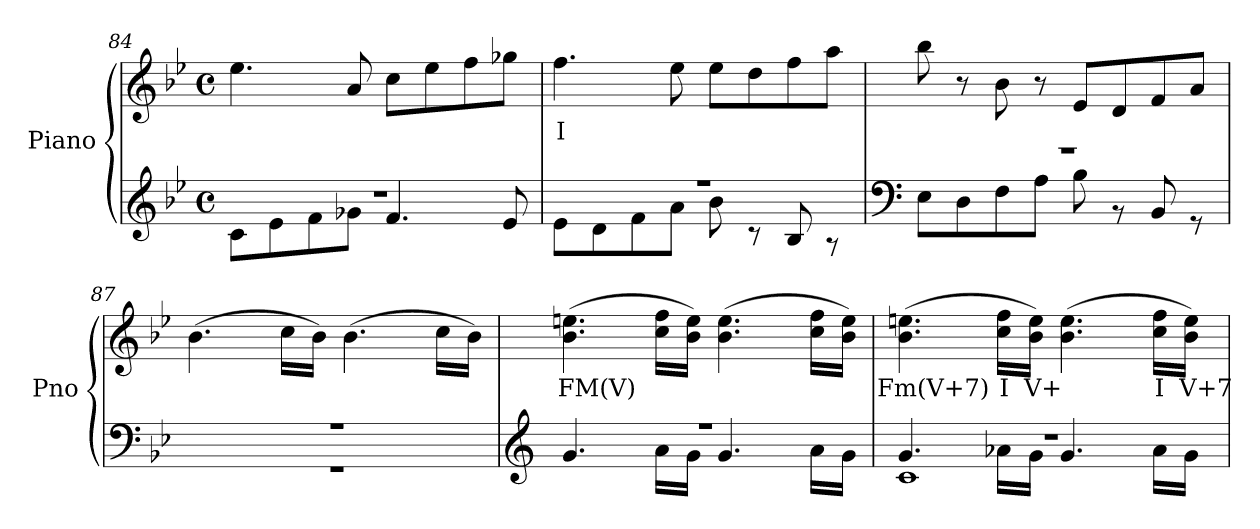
**kern	**kern	**text
*part1	*part1	*part1
*staff2	*staff1	*staff1
*I"Piano	*	*
*I'Pno	*	*
!!LO:LB:g=z
*clefG2	*clefG2	*
*k[b-e-]	*k[b-e-]	*
*M4/4	*M4/4	*
*met(c)	*met(c)	*
=84	=84	=84
*^	*	*
1r	8c\L	4.ee-\	.
.	8e-\	.	.
.	8f\	.	.
.	8g-X\J	8a/	.
.	4.f/	8cc\L	.
.	.	8ee-\	.
.	.	8ff\	.
.	8e-/	8gg-X\J	.
=85	=85	=85	=85
!	!	!	!LO:LY:b
1r	8e-\L	4.ff\	I
.	8d\	.	.
.	8f\	.	.
.	8a\J	8ee-\	.
.	8b-\	8ee-\L	.
.	8r	8dd\	.
.	8B-/	8ff\	.
.	8r	8aa\J	.
=86	=86	=86	=86
*clefF4	*	*	*
1r	8E-\L	8bb-\	.
.	8D\	8r	.
.	8F\	8b-\	.
.	8A\J	8r	.
.	8B-\	8e-/L	.
.	8r	8d/	.
.	8BB-/	8f/	.
.	8r	8a/J	.
=87	=87	=87	=87
1r	1r	(>4.b-\	.
.	.	16cc\LL	.
.	.	16b-\JJ)	.
.	.	(>4.b-\	.
.	.	16cc\LL	.
.	.	16b-\JJ)	.
=88	=88	=88	=88
*clefG2	*	*	*
!	!	!	!LO:LY:b
1r	4.g/	(>4.b-\ 4.een\	FM(V)
.	16a\LL	16cc\ 16ff\LL	.
.	16g\JJ	16b-\ 16ee\JJ)	.
.	4.g/	(>4.b-\ 4.ee\	.
.	16a\LL	16cc\ 16ff\LL	.
.	16g\JJ	16b-\ 16ee\JJ)	.
!!LO:PB:g=z
=89	=89	=89	=89
*	*^	*	*
!	!	!	!	!LO:LY:b
1r	4.g/	1c	(>4.b-\ 4.een\	Fm(V+7)
!	!	!	!	!LO:LY:b
.	16a-X\LL	.	16cc\ 16ff\LL	I
!	!	!	!	!LO:LY:b
.	16g\JJ	.	16b-\ 16ee\JJ)	V+
.	4.g/	.	(>4.b-\ 4.ee\	.
!	!	!	!	!LO:LY:b
.	16a-\LL	.	16cc\ 16ff\LL	I
!	!	!	!	!LO:LY:b
.	16g\JJ	.	16b-\ 16ee\JJ)	V+7
*v	*v	*v	*	*
=	=	=
*-	*-	*-
